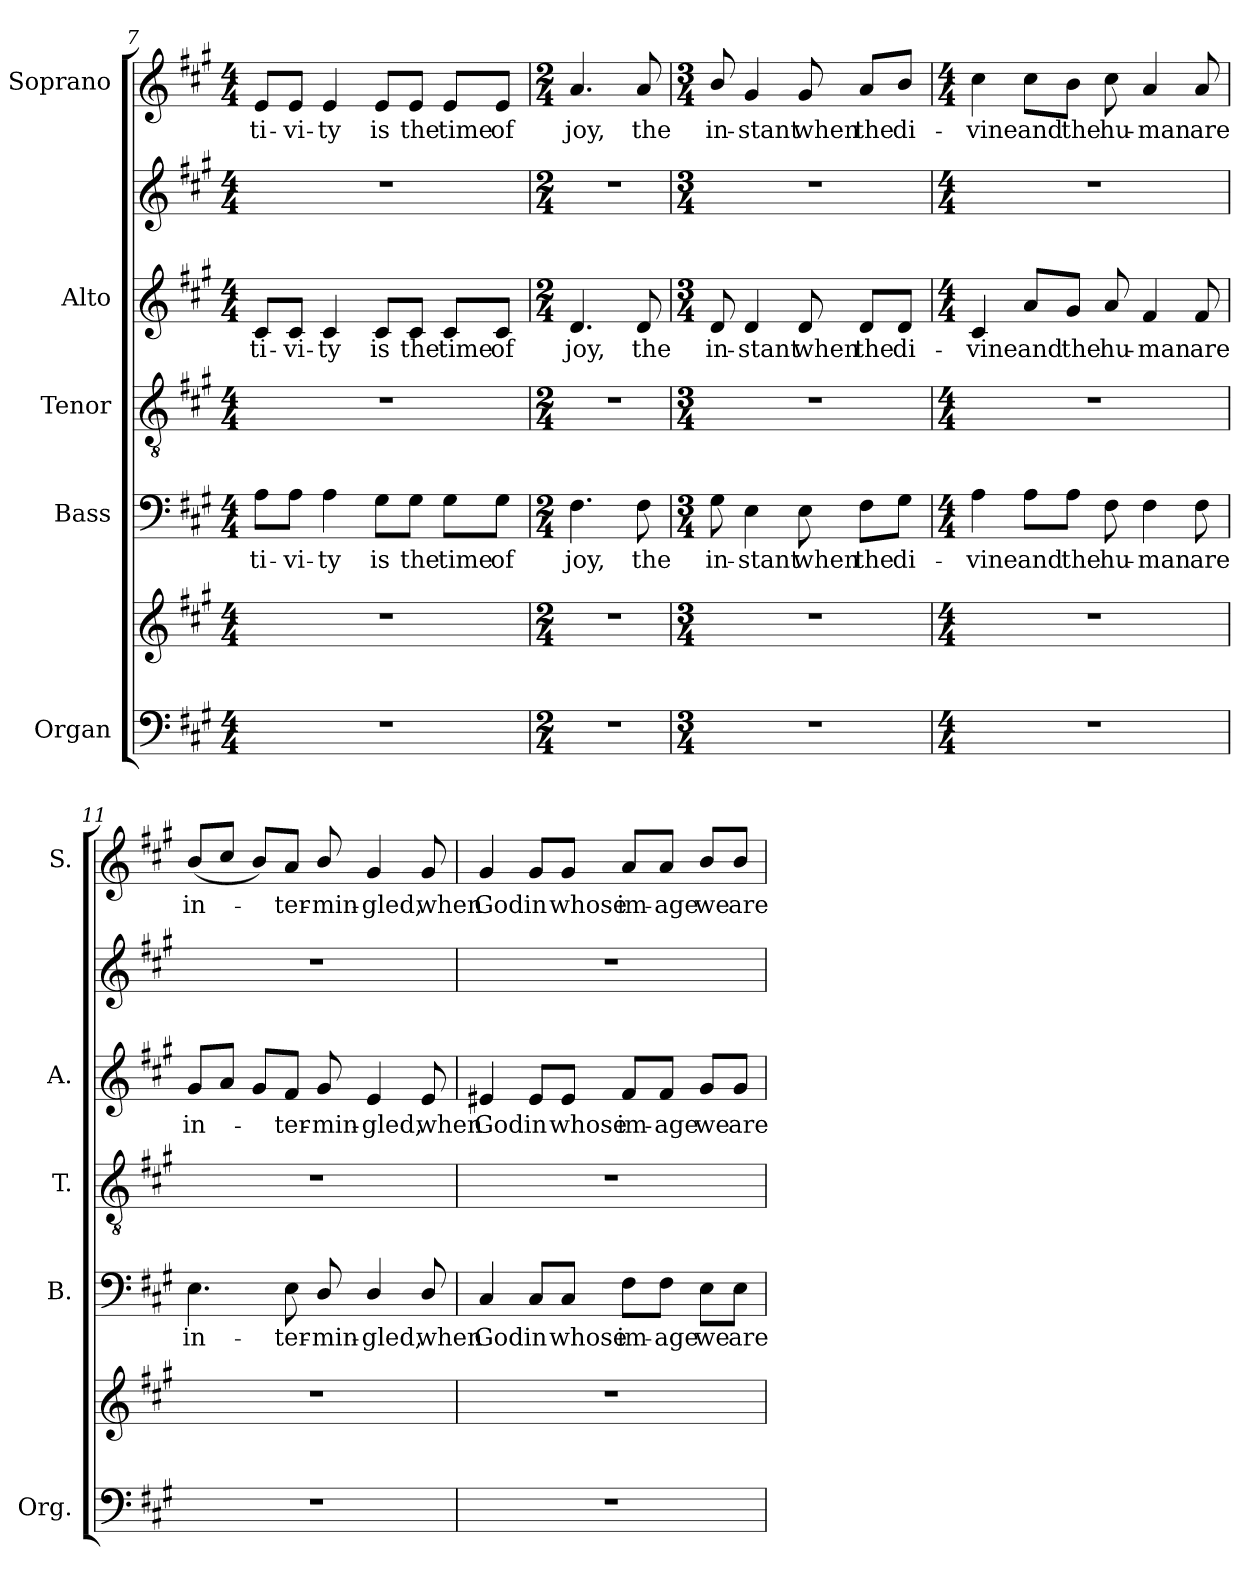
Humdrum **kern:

**kern	**kern	**kern	**text	**kern	**kern	**text	**kern	**kern	**text
*part5	*part5	*part4	*part4	*part3	*part2	*part2	*part2	*part1	*part1
*staff7	*staff6	*staff5	*staff5	*staff4	*staff3	*staff3	*staff2	*staff1	*staff1
*I"Organ	*	*I"Bass	*	*I"Tenor	*I"Alto	*	*	*I"Soprano	*
*I'Org.	*	*I'B.	*	*I'T.	*I'A.	*	*	*I'S.	*
*clefF4	*clefG2	*clefF4	*	*clefGv2	*clefG2	*	*clefG2	*clefG2	*
*	*	*	*	*ITrd7c12	*	*	*	*	*
*k[f#c#g#]	*k[f#c#g#]	*k[f#c#g#]	*	*k[f#c#g#]	*k[f#c#g#]	*	*k[f#c#g#]	*k[f#c#g#]	*
*A:	*A:	*A:	*	*A:	*A:	*	*A:	*A:	*
*M4/4	*M4/4	*M4/4	*	*M4/4	*M4/4	*	*M4/4	*M4/4	*
=7	=7	=7	=7	=7	=7	=7	=7	=7	=7
!	!	!	!LO:LY:b:color=#000000	!	!	!	!	!	!
!	!	!	!	!	!	!LO:LY:b:color=#000000	!	!	!
!	!	!	!	!	!	!	!	!	!LO:LY:b:color=#000000
1r	1r	8Ai\L	-ti-	1r	8c#i/L	-ti-	1r	8ei/L	-ti-
!	!	!	!LO:LY:b:color=#000000	!	!	!	!	!	!
!	!	!	!	!	!	!LO:LY:b:color=#000000	!	!	!
!	!	!	!	!	!	!	!	!	!LO:LY:b:color=#000000
.	.	8Ai\J	-vi-	.	8c#i/J	-vi-	.	8ei/J	-vi-
!	!	!	!LO:LY:b:color=#000000	!	!	!	!	!	!
!	!	!	!	!	!	!LO:LY:b:color=#000000	!	!	!
!	!	!	!	!	!	!	!	!	!LO:LY:b:color=#000000
.	.	4Ai\	-ty	.	4c#i/	-ty	.	4ei/	-ty
!	!	!	!LO:LY:b:color=#000000	!	!	!	!	!	!
!	!	!	!	!	!	!LO:LY:b:color=#000000	!	!	!
!	!	!	!	!	!	!	!	!	!LO:LY:b:color=#000000
.	.	8G#i\L	is	.	8c#i/L	is	.	8ei/L	is
!	!	!	!LO:LY:b:color=#000000	!	!	!	!	!	!
!	!	!	!	!	!	!LO:LY:b:color=#000000	!	!	!
!	!	!	!	!	!	!	!	!	!LO:LY:b:color=#000000
.	.	8G#i\J	the	.	8c#i/J	the	.	8ei/J	the
!	!	!	!LO:LY:b:color=#000000	!	!	!	!	!	!
!	!	!	!	!	!	!LO:LY:b:color=#000000	!	!	!
!	!	!	!	!	!	!	!	!	!LO:LY:b:color=#000000
.	.	8G#i\L	time	.	8c#i/L	time	.	8ei/L	time
!	!	!	!LO:LY:b:color=#000000	!	!	!	!	!	!
!	!	!	!	!	!	!LO:LY:b:color=#000000	!	!	!
!	!	!	!	!	!	!	!	!	!LO:LY:b:color=#000000
.	.	8G#i\J	of	.	8c#i/J	of	.	8ei/J	of
=8	=8	=8	=8	=8	=8	=8	=8	=8	=8
*M2/4	*M2/4	*M2/4	*	*M2/4	*M2/4	*	*M2/4	*M2/4	*
!LO:N:vis=1	!LO:N:vis=1	!	!	!	!	!	!	!	!
!	!	!	!LO:LY:b:color=#000000	!LO:N:vis=1	!	!	!	!	!
!	!	!	!	!	!	!LO:LY:b:color=#000000	!LO:N:vis=1	!	!
!	!	!	!	!	!	!	!	!	!LO:LY:b:color=#000000
2r	2r	4.F#i\	joy,	2r	4.di/	joy,	2r	4.ai/	joy,
!	!	!	!LO:LY:b:color=#000000	!	!	!	!	!	!
!	!	!	!	!	!	!LO:LY:b:color=#000000	!	!	!
!	!	!	!	!	!	!	!	!	!LO:LY:b:color=#000000
.	.	8F#i\	the	.	8di/	the	.	8ai/	the
!!LO:LB:g=z
=9	=9	=9	=9	=9	=9	=9	=9	=9	=9
*M3/4	*M3/4	*M3/4	*	*M3/4	*M3/4	*	*M3/4	*M3/4	*
!LO:N:vis=1	!LO:N:vis=1	!	!	!	!	!	!	!	!
!	!	!	!LO:LY:b:color=#000000	!LO:N:vis=1	!	!	!	!	!
!	!	!	!	!	!	!LO:LY:b:color=#000000	!LO:N:vis=1	!	!
!	!	!	!	!	!	!	!	!	!LO:LY:b:color=#000000
2.r	2.r	8G#i\	in-	2.r	8di/	in-	2.r	8bi/	in-
!	!	!	!LO:LY:b:color=#000000	!	!	!	!	!	!
!	!	!	!	!	!	!LO:LY:b:color=#000000	!	!	!
!	!	!	!	!	!	!	!	!	!LO:LY:b:color=#000000
.	.	4Ei\	-stant	.	4di/	-stant	.	4g#i/	-stant
!	!	!	!LO:LY:b:color=#000000	!	!	!	!	!	!
!	!	!	!	!	!	!LO:LY:b:color=#000000	!	!	!
!	!	!	!	!	!	!	!	!	!LO:LY:b:color=#000000
.	.	8Ei\	when	.	8di/	when	.	8g#i/	when
!	!	!	!LO:LY:b:color=#000000	!	!	!	!	!	!
!	!	!	!	!	!	!LO:LY:b:color=#000000	!	!	!
!	!	!	!	!	!	!	!	!	!LO:LY:b:color=#000000
.	.	8F#i\L	the	.	8di/L	the	.	8ai/L	the
!	!	!	!LO:LY:b:color=#000000	!	!	!	!	!	!
!	!	!	!	!	!	!LO:LY:b:color=#000000	!	!	!
!	!	!	!	!	!	!	!	!	!LO:LY:b:color=#000000
.	.	8G#i\J	di-	.	8di/J	di-	.	8bi/J	di-
=10	=10	=10	=10	=10	=10	=10	=10	=10	=10
*M4/4	*M4/4	*M4/4	*	*M4/4	*M4/4	*	*M4/4	*M4/4	*
!	!	!	!LO:LY:b:color=#000000	!	!	!	!	!	!
!	!	!	!	!	!	!LO:LY:b:color=#000000	!	!	!
!	!	!	!	!	!	!	!	!	!LO:LY:b:color=#000000
1r	1r	4Ai\	-vine	1r	4c#i/	-vine	1r	4cc#i\	-vine
!	!	!	!LO:LY:b:color=#000000	!	!	!	!	!	!
!	!	!	!	!	!	!LO:LY:b:color=#000000	!	!	!
!	!	!	!	!	!	!	!	!	!LO:LY:b:color=#000000
.	.	8Ai\L	and	.	8ai/L	and	.	8cc#i\L	and
!	!	!	!LO:LY:b:color=#000000	!	!	!	!	!	!
!	!	!	!	!	!	!LO:LY:b:color=#000000	!	!	!
!	!	!	!	!	!	!	!	!	!LO:LY:b:color=#000000
.	.	8Ai\J	the	.	8g#i/J	the	.	8bi\J	the
!	!	!	!LO:LY:b:color=#000000	!	!	!	!	!	!
!	!	!	!	!	!	!LO:LY:b:color=#000000	!	!	!
!	!	!	!	!	!	!	!	!	!LO:LY:b:color=#000000
.	.	8F#i\	hu-	.	8ai/	hu-	.	8cc#i\	hu-
!	!	!	!LO:LY:b:color=#000000	!	!	!	!	!	!
!	!	!	!	!	!	!LO:LY:b:color=#000000	!	!	!
!	!	!	!	!	!	!	!	!	!LO:LY:b:color=#000000
.	.	4F#i\	-man	.	4f#i/	-man	.	4ai/	-man
!	!	!	!LO:LY:b:color=#000000	!	!	!	!	!	!
!	!	!	!	!	!	!LO:LY:b:color=#000000	!	!	!
!	!	!	!	!	!	!	!	!	!LO:LY:b:color=#000000
.	.	8F#i\	are	.	8f#i/	are	.	8ai/	are
=11	=11	=11	=11	=11	=11	=11	=11	=11	=11
!	!	!	!LO:LY:b:color=#000000	!	!	!	!	!	!
!	!	!	!	!	!	!LO:LY:b:color=#000000	!	!	!
!	!	!	!	!	!	!	!	!	!LO:LY:b:color=#000000
1r	1r	4.Ei\	in-	1r	8g#i/L	in-	1r	(8bi/L	in-
.	.	.	.	.	8ai/J	.	.	8cc#i/J	.
.	.	.	.	.	8g#i/L	.	.	8bi/L)	.
!	!	!	!LO:LY:b:color=#000000	!	!	!	!	!	!
!	!	!	!	!	!	!LO:LY:b:color=#000000	!	!	!
!	!	!	!	!	!	!	!	!	!LO:LY:b:color=#000000
.	.	8Ei\	-ter-	.	8f#i/J	-ter-	.	8ai/J	-ter-
!	!	!	!LO:LY:b:color=#000000	!	!	!	!	!	!
!	!	!	!	!	!	!LO:LY:b:color=#000000	!	!	!
!	!	!	!	!	!	!	!	!	!LO:LY:b:color=#000000
.	.	8Di/	-min-	.	8g#i/	-min-	.	8bi/	-min-
!	!	!	!LO:LY:b:color=#000000	!	!	!	!	!	!
!	!	!	!	!	!	!LO:LY:b:color=#000000	!	!	!
!	!	!	!	!	!	!	!	!	!LO:LY:b:color=#000000
.	.	4Di/	-gled,	.	4ei/	-gled,	.	4g#i/	-gled,
!	!	!	!LO:LY:b:color=#000000	!	!	!	!	!	!
!	!	!	!	!	!	!LO:LY:b:color=#000000	!	!	!
!	!	!	!	!	!	!	!	!	!LO:LY:b:color=#000000
.	.	8Di/	when	.	8ei/	when	.	8g#i/	when
!!LO:LB:g=z
=12	=12	=12	=12	=12	=12	=12	=12	=12	=12
!	!	!	!LO:LY:b:color=#000000	!	!	!	!	!	!
!	!	!	!	!	!	!LO:LY:b:color=#000000	!	!	!
!	!	!	!	!	!	!	!	!	!LO:LY:b:color=#000000
1r	1r	4C#i/	God	1r	4e#Xi/	God	1r	4g#i/	God
!	!	!	!LO:LY:b:color=#000000	!	!	!	!	!	!
!	!	!	!	!	!	!LO:LY:b:color=#000000	!	!	!
!	!	!	!	!	!	!	!	!	!LO:LY:b:color=#000000
.	.	8C#i/L	in	.	8e#i/L	in	.	8g#i/L	in
!	!	!	!LO:LY:b:color=#000000	!	!	!	!	!	!
!	!	!	!	!	!	!LO:LY:b:color=#000000	!	!	!
!	!	!	!	!	!	!	!	!	!LO:LY:b:color=#000000
.	.	8C#i/J	whose	.	8e#i/J	whose	.	8g#i/J	whose
!	!	!	!LO:LY:b:color=#000000	!	!	!	!	!	!
!	!	!	!	!	!	!LO:LY:b:color=#000000	!	!	!
!	!	!	!	!	!	!	!	!	!LO:LY:b:color=#000000
.	.	8F#i\L	im-	.	8f#i/L	im-	.	8ai/L	im-
!	!	!	!LO:LY:b:color=#000000	!	!	!	!	!	!
!	!	!	!	!	!	!LO:LY:b:color=#000000	!	!	!
!	!	!	!	!	!	!	!	!	!LO:LY:b:color=#000000
.	.	8F#i\J	-age	.	8f#i/J	-age	.	8ai/J	-age
!	!	!	!LO:LY:b:color=#000000	!	!	!	!	!	!
!	!	!	!	!	!	!LO:LY:b:color=#000000	!	!	!
!	!	!	!	!	!	!	!	!	!LO:LY:b:color=#000000
.	.	8Ei\L	we	.	8g#i/L	we	.	8bi/L	we
!	!	!	!LO:LY:b:color=#000000	!	!	!	!	!	!
!	!	!	!	!	!	!LO:LY:b:color=#000000	!	!	!
!	!	!	!	!	!	!	!	!	!LO:LY:b:color=#000000
.	.	8Ei\J	are	.	8g#i/J	are	.	8bi/J	are
=	=	=	=	=	=	=	=	=	=
*-	*-	*-	*-	*-	*-	*-	*-	*-	*-
